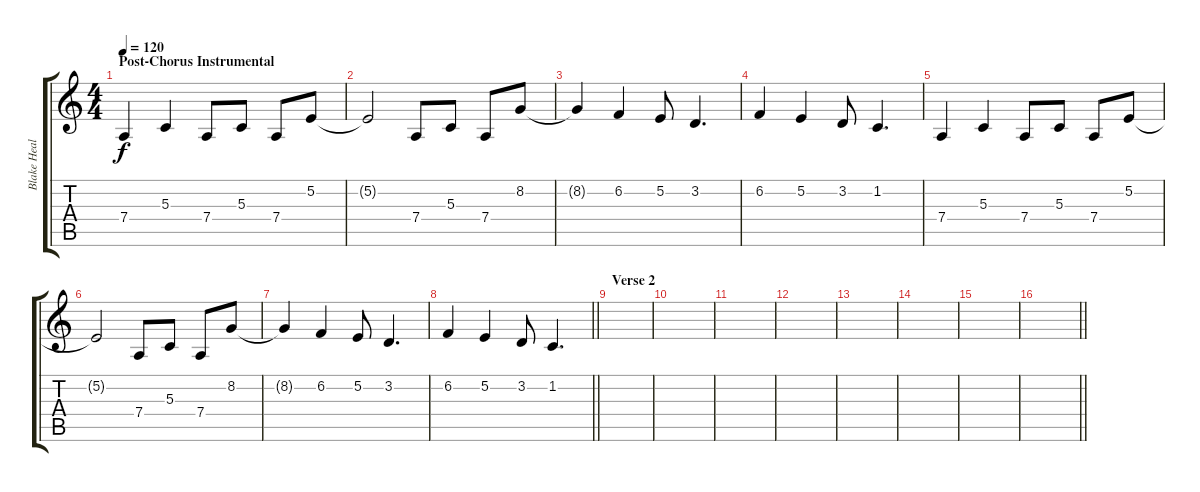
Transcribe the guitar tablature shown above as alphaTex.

\track ("Blake Healy (Synthesizer)" "Blake Heal") {instrument lead2sawtooth}
\staff {score tabs}
\tuning (E4 B3 G3 D3 A2 E2) {hide}
\ts (4 4)
\section ("" "Post-Chorus Instrumental")
\tempo 120
\clef g2
\ks c
7.4.4{dy f} 5.3.4 7.4.8 5.3.8 7.4.8 5.2.8 |
5.2{t}.2 7.4.8 5.3.8 7.4.8 8.2.8 |
8.2{t}.4 6.2.4 5.2.8 3.2.4{d} |
6.2.4 5.2.4 3.2.8 1.2.4{d} |
7.4.4 5.3.4 7.4.8 5.3.8 7.4.8 5.2.8 |
5.2{t}.2 7.4.8 5.3.8 7.4.8 8.2.8 |
8.2{t}.4 6.2.4 5.2.8 3.2.4{d} |
\barLineRight lightlight
6.2.4 5.2.4 3.2.8 1.2.4{d} |
\section ("" "Verse 2")
|
|
|
|
|
|
|
\barLineRight lightlight
